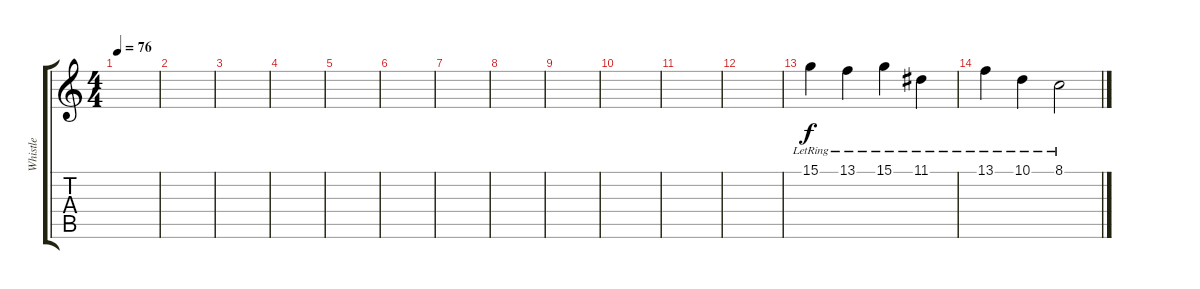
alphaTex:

\track ("Whistle" "Whistle") {instrument sopranosax}
\staff {score tabs}
\tuning (E4 B3 G3 D3 A2 E2) {hide}
\ts (4 4)
\tempo 76
\clef g2
\ks c
|
|
|
|
|
|
|
|
|
|
|
|
15.1{lr}.4 13.1{lr}.4 15.1{lr}.4 11.1{lr}.4 |
13.1{lr}.4 10.1{lr}.4 8.1{lr}.2
